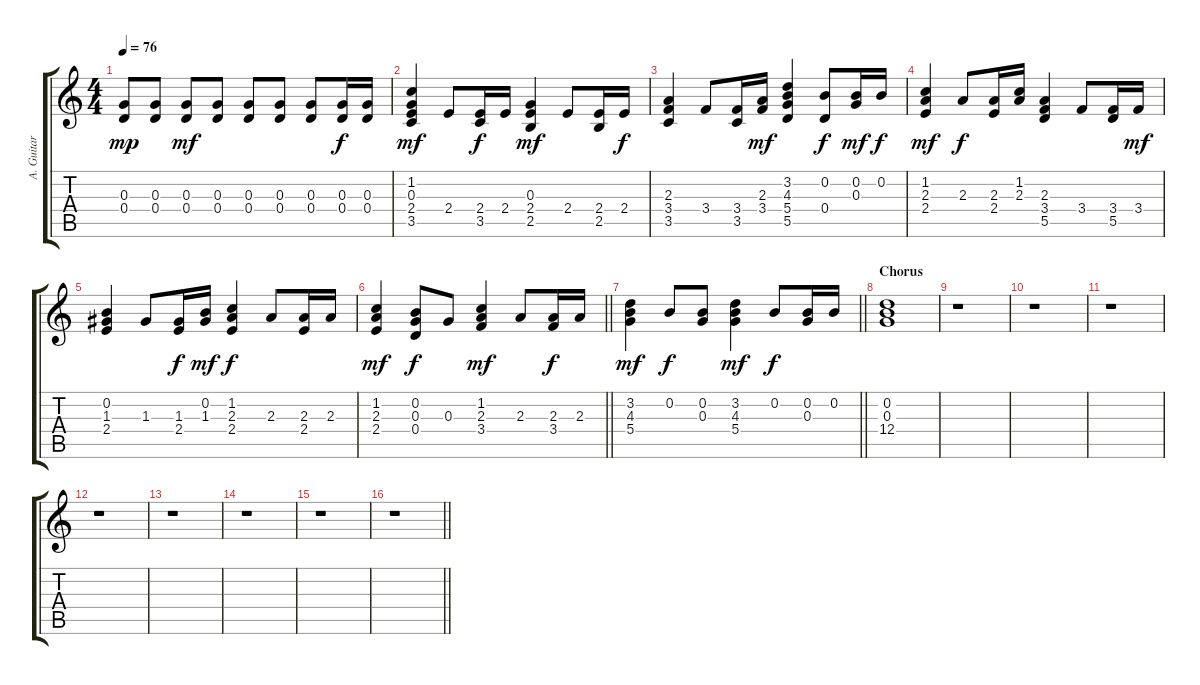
\track ("A. Guitar" "A. Guitar") {instrument acousticguitarsteel}
\staff {score tabs}
\tuning (E4 B3 G3 D3 A2 E2) {hide}
\ts (4 4)
\tempo 76
\clef g2
\ks c
(0.3 0.4).8{dy mp} (0.3 0.4).8 (0.3 0.4).8{dy mf} (0.3 0.4).8 (0.3 0.4).8 (0.3 0.4).8 (0.3 0.4).8 (0.3 0.4).16{dy f} (0.3 0.4).16 |
(1.2 0.3 2.4 3.5).4{dy mf} 2.4.8 (2.4 3.5).16{dy f} 2.4.16 (0.3 2.4 2.5).4{dy mf} 2.4.8 (2.4 2.5).16 2.4.16{dy f} |
(2.3 3.4 3.5).4 3.4.8 (3.4 3.5).16 (2.3 3.4).16{dy mf} (3.2 4.3 5.4 5.5).4 (0.2 0.4).8{dy f} (0.2 0.3).16{dy mf} 0.2.16{dy f} |
(1.2 2.3 2.4).4{dy mf} 2.3.8{dy f} (2.3 2.4).16 (1.2 2.3).16 (2.3 3.4 5.5).4 3.4.8 (3.4 5.5).16 3.4.16{dy mf} |
(0.2 1.3 2.4).4 1.3.8 (1.3 2.4).16{dy f} (0.2 1.3).16{dy mf} (1.2 2.3 2.4).4{dy f} 2.3.8 (2.3 2.4).16 2.3.16 |
\barLineRight lightlight
(1.2 2.3 2.4).4{dy mf} (0.2 0.3 0.4).8{dy f} 0.3.8 (1.2 2.3 3.4).4{dy mf} 2.3.8 (2.3 3.4).16{dy f} 2.3.16 |
\barLineRight lightlight
(3.2 4.3 5.4).4{dy mf} 0.2.8{dy f} (0.2 0.3).8 (3.2 4.3 5.4).4{dy mf} 0.2.8{dy f} (0.2 0.3).16 0.2.16 |
\section ("" "Chorus")
(0.2 0.3 12.4).1 |
r.1 |
r.1 |
r.1 |
r.1 |
r.1 |
r.1 |
r.1 |
\barLineRight lightlight
r.1
